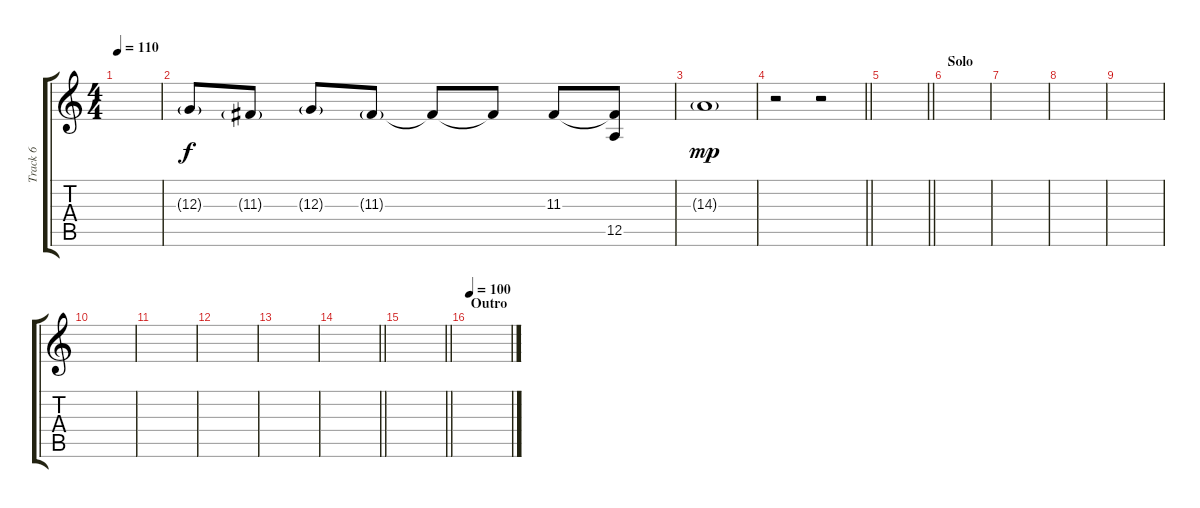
\track ("Track 6" "Track 6") {instrument tuba}
\staff {score tabs}
\tuning (E4 B3 G3 D3 A2 E2) {hide}
\ts (4 4)
\tempo 110
\clef g2
\ks c
|
12.3{g}.8 11.3{g}.8 12.3{g}.8 11.3{g}.8 11.3{t}.8{dy f} 11.3{t}.8 11.3.8 (11.3{t} 12.5).8 |
14.3{g}.1{dy mp} |
\barLineRight lightlight
r.2{volume 11} r.2 |
\barLineRight lightlight
|
\section ("" "Solo")
|
|
|
|
|
|
|
|
\barLineRight lightlight
|
\barLineRight lightlight
|
\section ("" "Outro")
\tempo 100
